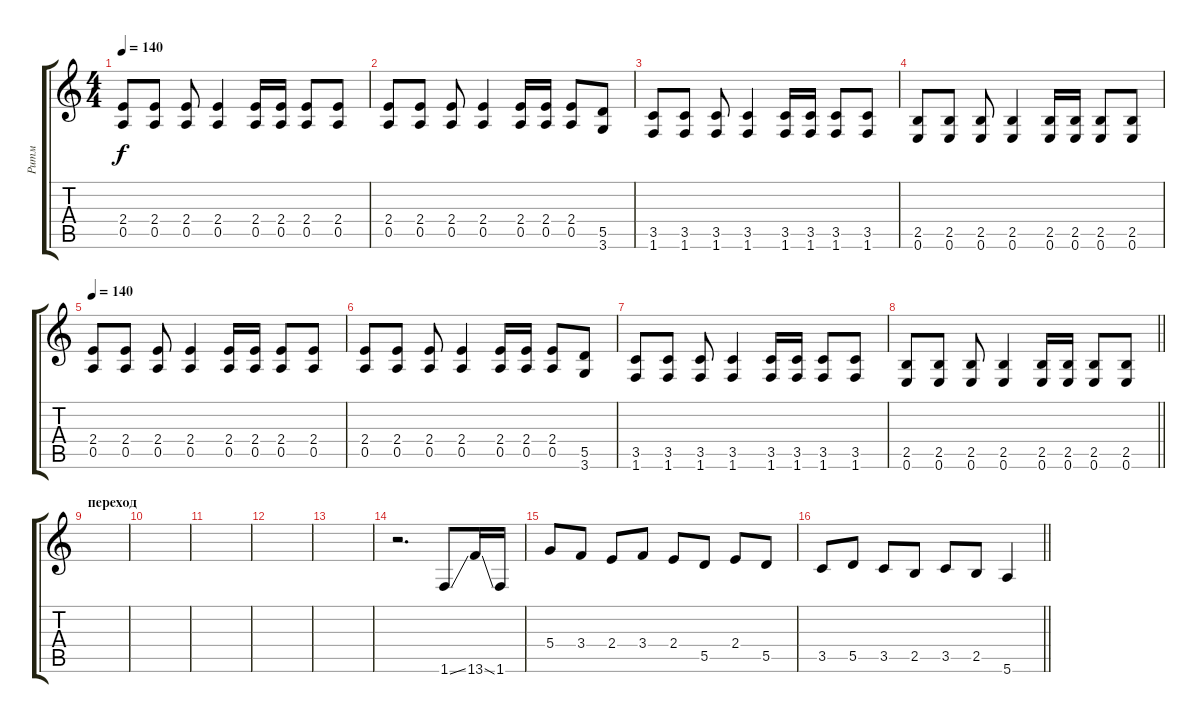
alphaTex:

\track ("Ритм" "Ритм") {instrument distortionguitar}
\staff {score tabs}
\tuning (E4 B3 G3 D3 A2 E2) {hide}
\ts (4 4)
\tempo 140
\clef g2
\ks c
(2.4 0.5).8{dy f} (2.4 0.5).8 (2.4 0.5).8 (2.4 0.5).4 (2.4 0.5).16 (2.4 0.5).16 (2.4 0.5).8 (2.4 0.5).8 |
(2.4 0.5).8 (2.4 0.5).8 (2.4 0.5).8 (2.4 0.5).4 (2.4 0.5).16 (2.4 0.5).16 (2.4 0.5).8 (5.5 3.6).8 |
(3.5 1.6).8 (3.5 1.6).8 (3.5 1.6).8 (3.5 1.6).4 (3.5 1.6).16 (3.5 1.6).16 (3.5 1.6).8 (3.5 1.6).8 |
(2.5 0.6).8 (2.5 0.6).8 (2.5 0.6).8 (2.5 0.6).4 (2.5 0.6).16 (2.5 0.6).16 (2.5 0.6).8 (2.5 0.6).8 |
\tempo 140
(2.4 0.5).8 (2.4 0.5).8 (2.4 0.5).8 (2.4 0.5).4 (2.4 0.5).16 (2.4 0.5).16 (2.4 0.5).8 (2.4 0.5).8 |
(2.4 0.5).8 (2.4 0.5).8 (2.4 0.5).8 (2.4 0.5).4 (2.4 0.5).16 (2.4 0.5).16 (2.4 0.5).8 (5.5 3.6).8 |
(3.5 1.6).8 (3.5 1.6).8 (3.5 1.6).8 (3.5 1.6).4 (3.5 1.6).16 (3.5 1.6).16 (3.5 1.6).8 (3.5 1.6).8 |
\barLineRight lightlight
(2.5 0.6).8 (2.5 0.6).8 (2.5 0.6).8 (2.5 0.6).4 (2.5 0.6).16 (2.5 0.6).16 (2.5 0.6).8 (2.5 0.6).8 |
\section ("" "переход")
|
|
|
|
|
r.2{d} 1.6{ss}.8 13.6{ss}.16 1.6.16 |
5.4.8 3.4.8 2.4.8 3.4.8 2.4.8 5.5.8 2.4.8 5.5.8 |
\barLineRight lightlight
3.5.8 5.5.8 3.5.8 2.5.8 3.5.8 2.5.8 5.6.4
